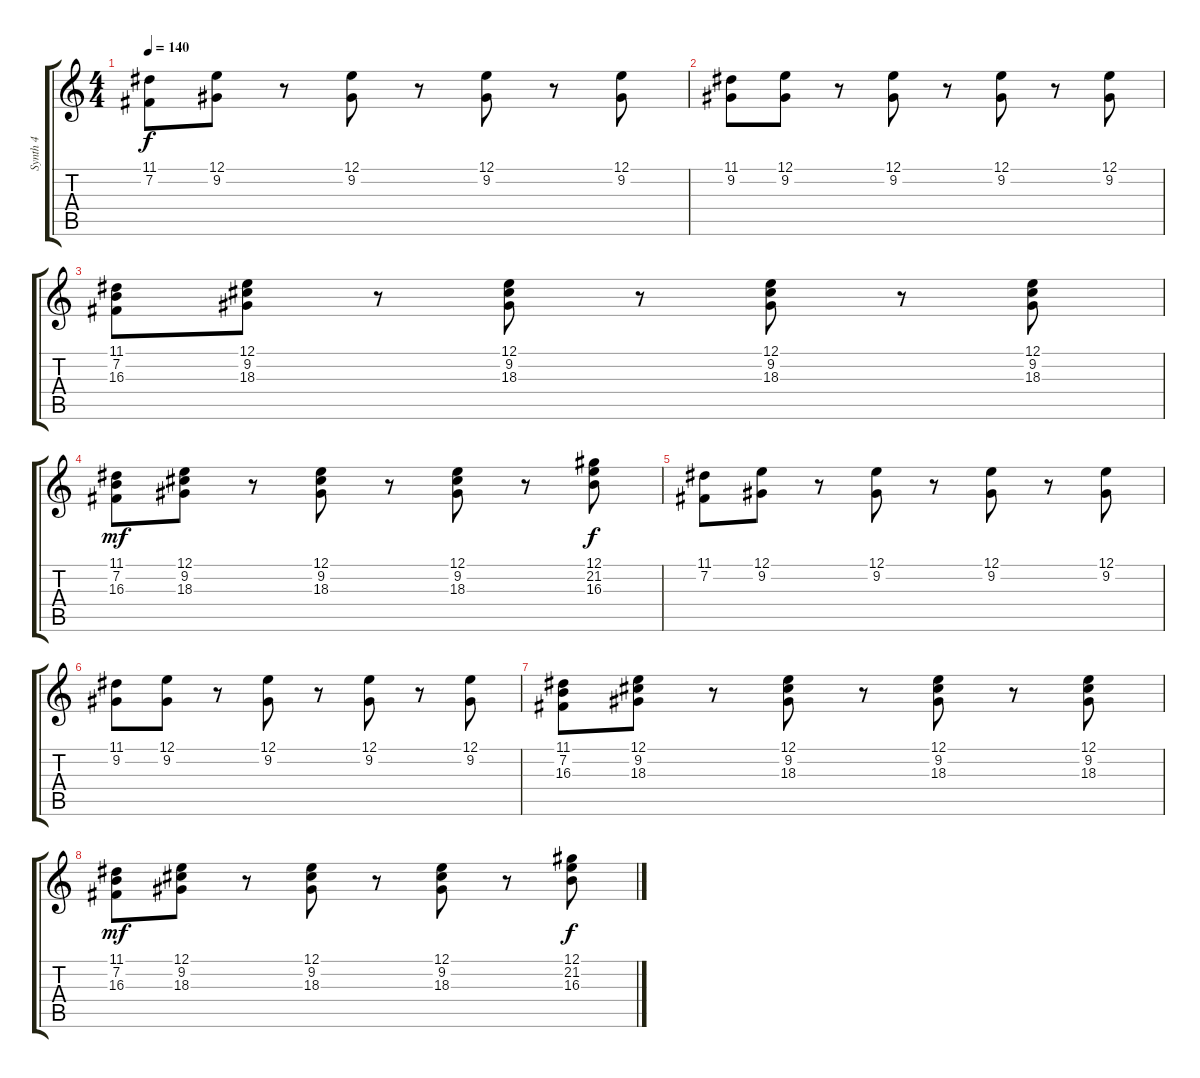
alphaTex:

\track ("Synth 4" "Synth 4") {instrument lead8bassandlead}
\staff {score tabs}
\tuning (E4 B3 G3 D3 A2 E2) {hide}
\ts (4 4)
\tempo 140
\clef g2
\ks c
(11.1 7.2).8{dy f} (12.1 9.2).8 r.8 (12.1 9.2).8 r.8 (12.1 9.2).8 r.8 (12.1 9.2).8 |
(11.1 9.2).8 (12.1 9.2).8 r.8 (12.1 9.2).8 r.8 (12.1 9.2).8 r.8 (12.1 9.2).8 |
(11.1 7.2 16.3).8 (12.1 9.2 18.3).8 r.8 (12.1 9.2 18.3).8 r.8 (12.1 9.2 18.3).8 r.8 (12.1 9.2 18.3).8 |
(11.1 7.2 16.3).8{dy mf} (12.1 9.2 18.3).8 r.8 (12.1 9.2 18.3).8 r.8 (12.1 9.2 18.3).8 r.8 (12.1 21.2 16.3).8{dy f} |
(11.1 7.2).8 (12.1 9.2).8 r.8 (12.1 9.2).8 r.8 (12.1 9.2).8 r.8 (12.1 9.2).8 |
(11.1 9.2).8 (12.1 9.2).8 r.8 (12.1 9.2).8 r.8 (12.1 9.2).8 r.8 (12.1 9.2).8 |
(11.1 7.2 16.3).8 (12.1 9.2 18.3).8 r.8 (12.1 9.2 18.3).8 r.8 (12.1 9.2 18.3).8 r.8 (12.1 9.2 18.3).8 |
(11.1 7.2 16.3).8{dy mf} (12.1 9.2 18.3).8 r.8 (12.1 9.2 18.3).8 r.8 (12.1 9.2 18.3).8 r.8 (12.1 21.2 16.3).8{dy f}
